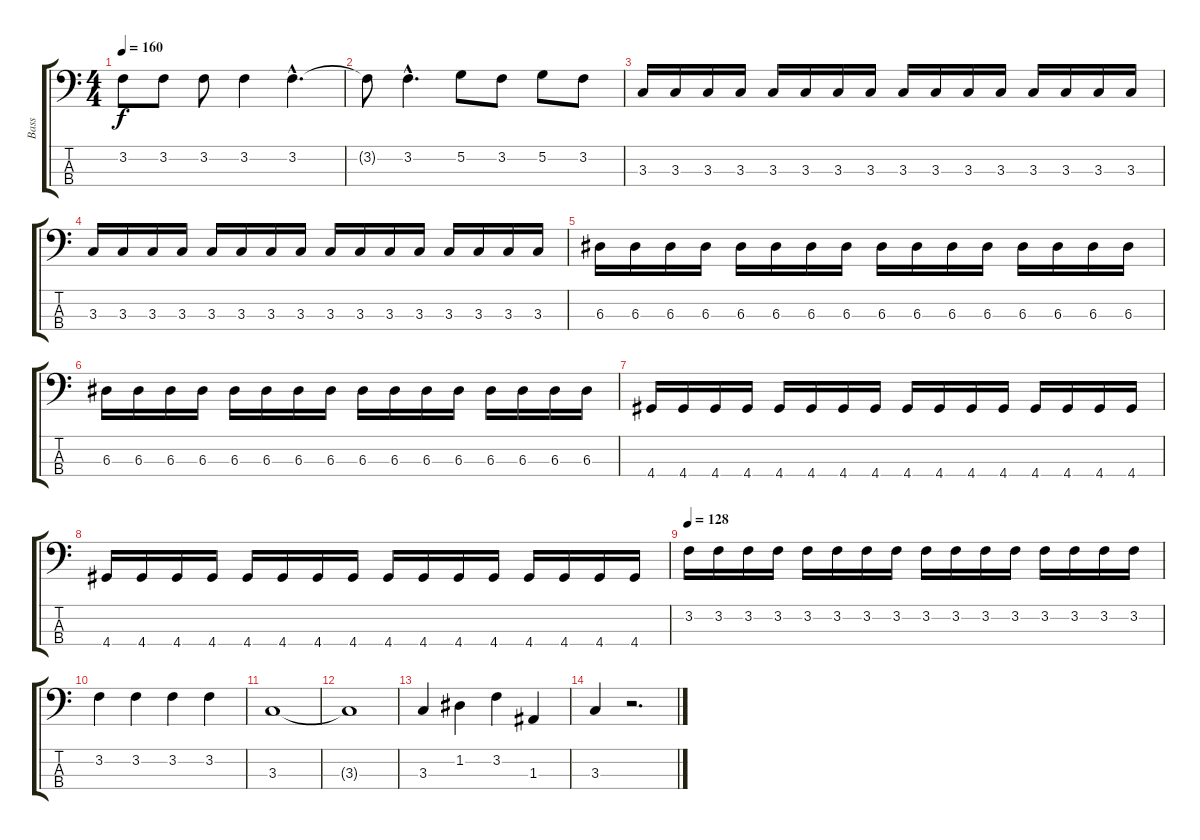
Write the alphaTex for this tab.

\track ("Bass" "Bass") {instrument electricbassfinger}
\staff {score tabs}
\tuning (G2 D2 A1 E1) {hide}
\ts (4 4)
\tempo 160
\clef f4
\ks c
3.2.8{dy f} 3.2.8 3.2.8 3.2.4 3.2{hac}.4{d} |
3.2{t}.8 3.2{hac}.4{d} 5.2.8 3.2.8 5.2.8 3.2.8 |
3.3.16 3.3.16 3.3.16 3.3.16 3.3.16 3.3.16 3.3.16 3.3.16 3.3.16 3.3.16 3.3.16 3.3.16 3.3.16 3.3.16 3.3.16 3.3.16 |
3.3.16 3.3.16 3.3.16 3.3.16 3.3.16 3.3.16 3.3.16 3.3.16 3.3.16 3.3.16 3.3.16 3.3.16 3.3.16 3.3.16 3.3.16 3.3.16 |
6.3.16 6.3.16 6.3.16 6.3.16 6.3.16 6.3.16 6.3.16 6.3.16 6.3.16 6.3.16 6.3.16 6.3.16 6.3.16 6.3.16 6.3.16 6.3.16 |
6.3.16 6.3.16 6.3.16 6.3.16 6.3.16 6.3.16 6.3.16 6.3.16 6.3.16 6.3.16 6.3.16 6.3.16 6.3.16 6.3.16 6.3.16 6.3.16 |
4.4.16 4.4.16 4.4.16 4.4.16 4.4.16 4.4.16 4.4.16 4.4.16 4.4.16 4.4.16 4.4.16 4.4.16 4.4.16 4.4.16 4.4.16 4.4.16 |
4.4.16 4.4.16 4.4.16 4.4.16 4.4.16 4.4.16 4.4.16 4.4.16 4.4.16 4.4.16 4.4.16 4.4.16 4.4.16 4.4.16 4.4.16 4.4.16 |
\tempo 128
3.2.16 3.2.16 3.2.16 3.2.16 3.2.16 3.2.16 3.2.16 3.2.16 3.2.16 3.2.16 3.2.16 3.2.16 3.2.16 3.2.16 3.2.16 3.2.16 |
3.2.4 3.2.4 3.2.4 3.2.4 |
3.3.1 |
3.3{t}.1 |
3.3.4 1.2.4 3.2.4 1.3.4 |
3.3.4 r.2{d}
